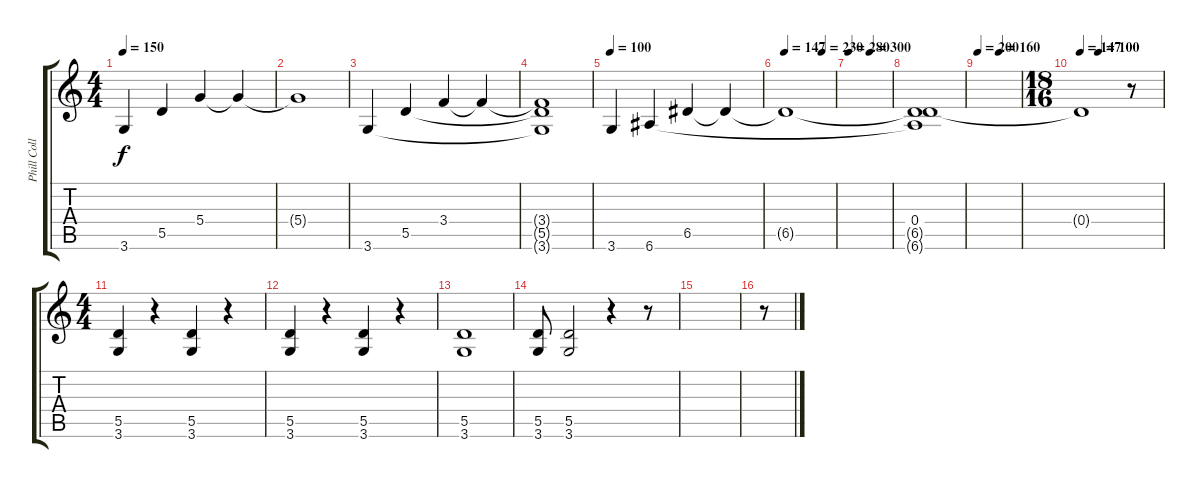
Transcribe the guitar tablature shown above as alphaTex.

\track ("Phill Collen (Switch 625)" "Phill Coll") {instrument distortionguitar}
\staff {score tabs}
\tuning (E4 B3 G3 D3 A2 E2) {hide}
\ts (4 4)
\tempo 150
\clef g2
\ks c
3.6.4{dy f} 5.5.4 5.4.4 5.4{t}.4 |
5.4{t}.1 |
3.6.4 5.5.4 3.4.4 3.4{t}.4 |
(3.4{t} 5.5{t} 3.6{t}).1 |
\tempo 100
3.6.4 6.6.4 6.5.4 6.5{t}.4 |
\tempo 147
\tempo (230 0.75)
6.5{t}.1 |
\tempo 280
\tempo (300 0.5)
|
(0.4 6.5{t} 6.6{t}).1 |
\tempo 200
\tempo (160 0.5)
|
\ts (18 16)
\tempo 147
\tempo (100 0.2222222222222222)
0.4{t}.1 r.8 |
\ts (4 4)
(5.5 3.6).4 r.4 (5.5 3.6).4 r.4 |
(5.5 3.6).4 r.4 (5.5 3.6).4 r.4 |
(5.5 3.6).1 |
(5.5 3.6).8 (5.5 3.6).2 r.4 r.8 |
|
r.8
